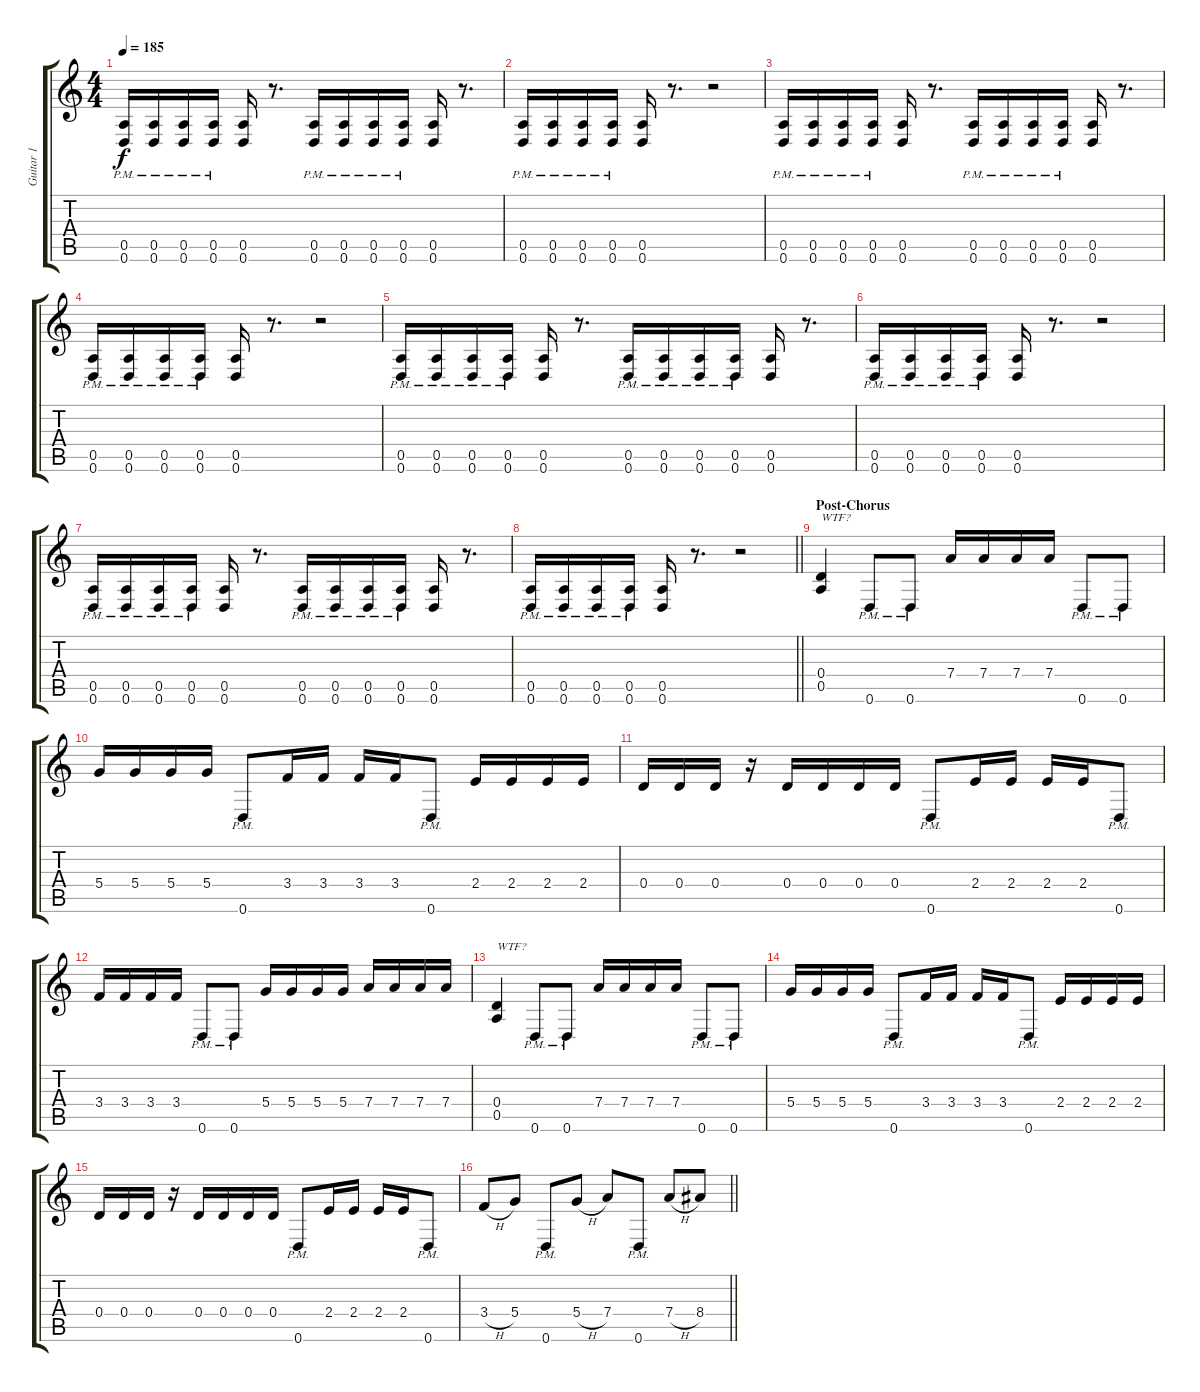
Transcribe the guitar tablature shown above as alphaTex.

\track ("Guitar 1" "Guitar 1") {instrument distortionguitar}
\staff {score tabs}
\tuning (E4 B3 G3 D3 A2 D2) {hide}
\ts (4 4)
\tempo 185
\clef g2
\ks c
(0.5{pm} 0.6{pm}).16{dy f} (0.5{pm} 0.6{pm}).16 (0.5{pm} 0.6{pm}).16 (0.5{pm} 0.6{pm}).16 (0.5 0.6).16 r.8{d} (0.5{pm} 0.6{pm}).16 (0.5{pm} 0.6{pm}).16 (0.5{pm} 0.6{pm}).16 (0.5{pm} 0.6{pm}).16 (0.5 0.6).16 r.8{d} |
(0.5{pm} 0.6{pm}).16 (0.5{pm} 0.6{pm}).16 (0.5{pm} 0.6{pm}).16 (0.5{pm} 0.6{pm}).16 (0.5 0.6).16 r.8{d} r.2 |
(0.5{pm} 0.6{pm}).16 (0.5{pm} 0.6{pm}).16 (0.5{pm} 0.6{pm}).16 (0.5{pm} 0.6{pm}).16 (0.5 0.6).16 r.8{d} (0.5{pm} 0.6{pm}).16 (0.5{pm} 0.6{pm}).16 (0.5{pm} 0.6{pm}).16 (0.5{pm} 0.6{pm}).16 (0.5 0.6).16 r.8{d} |
(0.5{pm} 0.6{pm}).16 (0.5{pm} 0.6{pm}).16 (0.5{pm} 0.6{pm}).16 (0.5{pm} 0.6{pm}).16 (0.5 0.6).16 r.8{d} r.2 |
(0.5{pm} 0.6{pm}).16 (0.5{pm} 0.6{pm}).16 (0.5{pm} 0.6{pm}).16 (0.5{pm} 0.6{pm}).16 (0.5 0.6).16 r.8{d} (0.5{pm} 0.6{pm}).16 (0.5{pm} 0.6{pm}).16 (0.5{pm} 0.6{pm}).16 (0.5{pm} 0.6{pm}).16 (0.5 0.6).16 r.8{d} |
(0.5{pm} 0.6{pm}).16 (0.5{pm} 0.6{pm}).16 (0.5{pm} 0.6{pm}).16 (0.5{pm} 0.6{pm}).16 (0.5 0.6).16 r.8{d} r.2 |
(0.5{pm} 0.6{pm}).16 (0.5{pm} 0.6{pm}).16 (0.5{pm} 0.6{pm}).16 (0.5{pm} 0.6{pm}).16 (0.5 0.6).16 r.8{d} (0.5{pm} 0.6{pm}).16 (0.5{pm} 0.6{pm}).16 (0.5{pm} 0.6{pm}).16 (0.5{pm} 0.6{pm}).16 (0.5 0.6).16 r.8{d} |
\barLineRight lightlight
(0.5{pm} 0.6{pm}).16 (0.5{pm} 0.6{pm}).16 (0.5{pm} 0.6{pm}).16 (0.5{pm} 0.6{pm}).16 (0.5 0.6).16 r.8{d} r.2 |
\section ("" "Post-Chorus")
(0.4 0.5).4{txt "WTF?"} 0.6{pm}.8 0.6{pm}.8 7.4.16 7.4.16 7.4.16 7.4.16 0.6{pm}.8 0.6{pm}.8 |
5.4.16 5.4.16 5.4.16 5.4.16 0.6{pm}.8 3.4.16 3.4.16 3.4.16 3.4.16 0.6{pm}.8 2.4.16 2.4.16 2.4.16 2.4.16 |
0.4.16 0.4.16 0.4.16 r.16 0.4.16 0.4.16 0.4.16 0.4.16 0.6{pm}.8 2.4.16 2.4.16 2.4.16 2.4.16 0.6{pm}.8 |
3.4.16 3.4.16 3.4.16 3.4.16 0.6{pm}.8 0.6{pm}.8 5.4.16 5.4.16 5.4.16 5.4.16 7.4.16 7.4.16 7.4.16 7.4.16 |
(0.4 0.5).4{txt "WTF?"} 0.6{pm}.8 0.6{pm}.8 7.4.16 7.4.16 7.4.16 7.4.16 0.6{pm}.8 0.6{pm}.8 |
5.4.16 5.4.16 5.4.16 5.4.16 0.6{pm}.8 3.4.16 3.4.16 3.4.16 3.4.16 0.6{pm}.8 2.4.16 2.4.16 2.4.16 2.4.16 |
0.4.16 0.4.16 0.4.16 r.16 0.4.16 0.4.16 0.4.16 0.4.16 0.6{pm}.8 2.4.16 2.4.16 2.4.16 2.4.16 0.6{pm}.8 |
\barLineRight lightlight
3.4{h}.8 5.4.8 0.6{pm}.8 5.4{h}.8 7.4.8 0.6{pm}.8 7.4{h}.8 8.4.8
